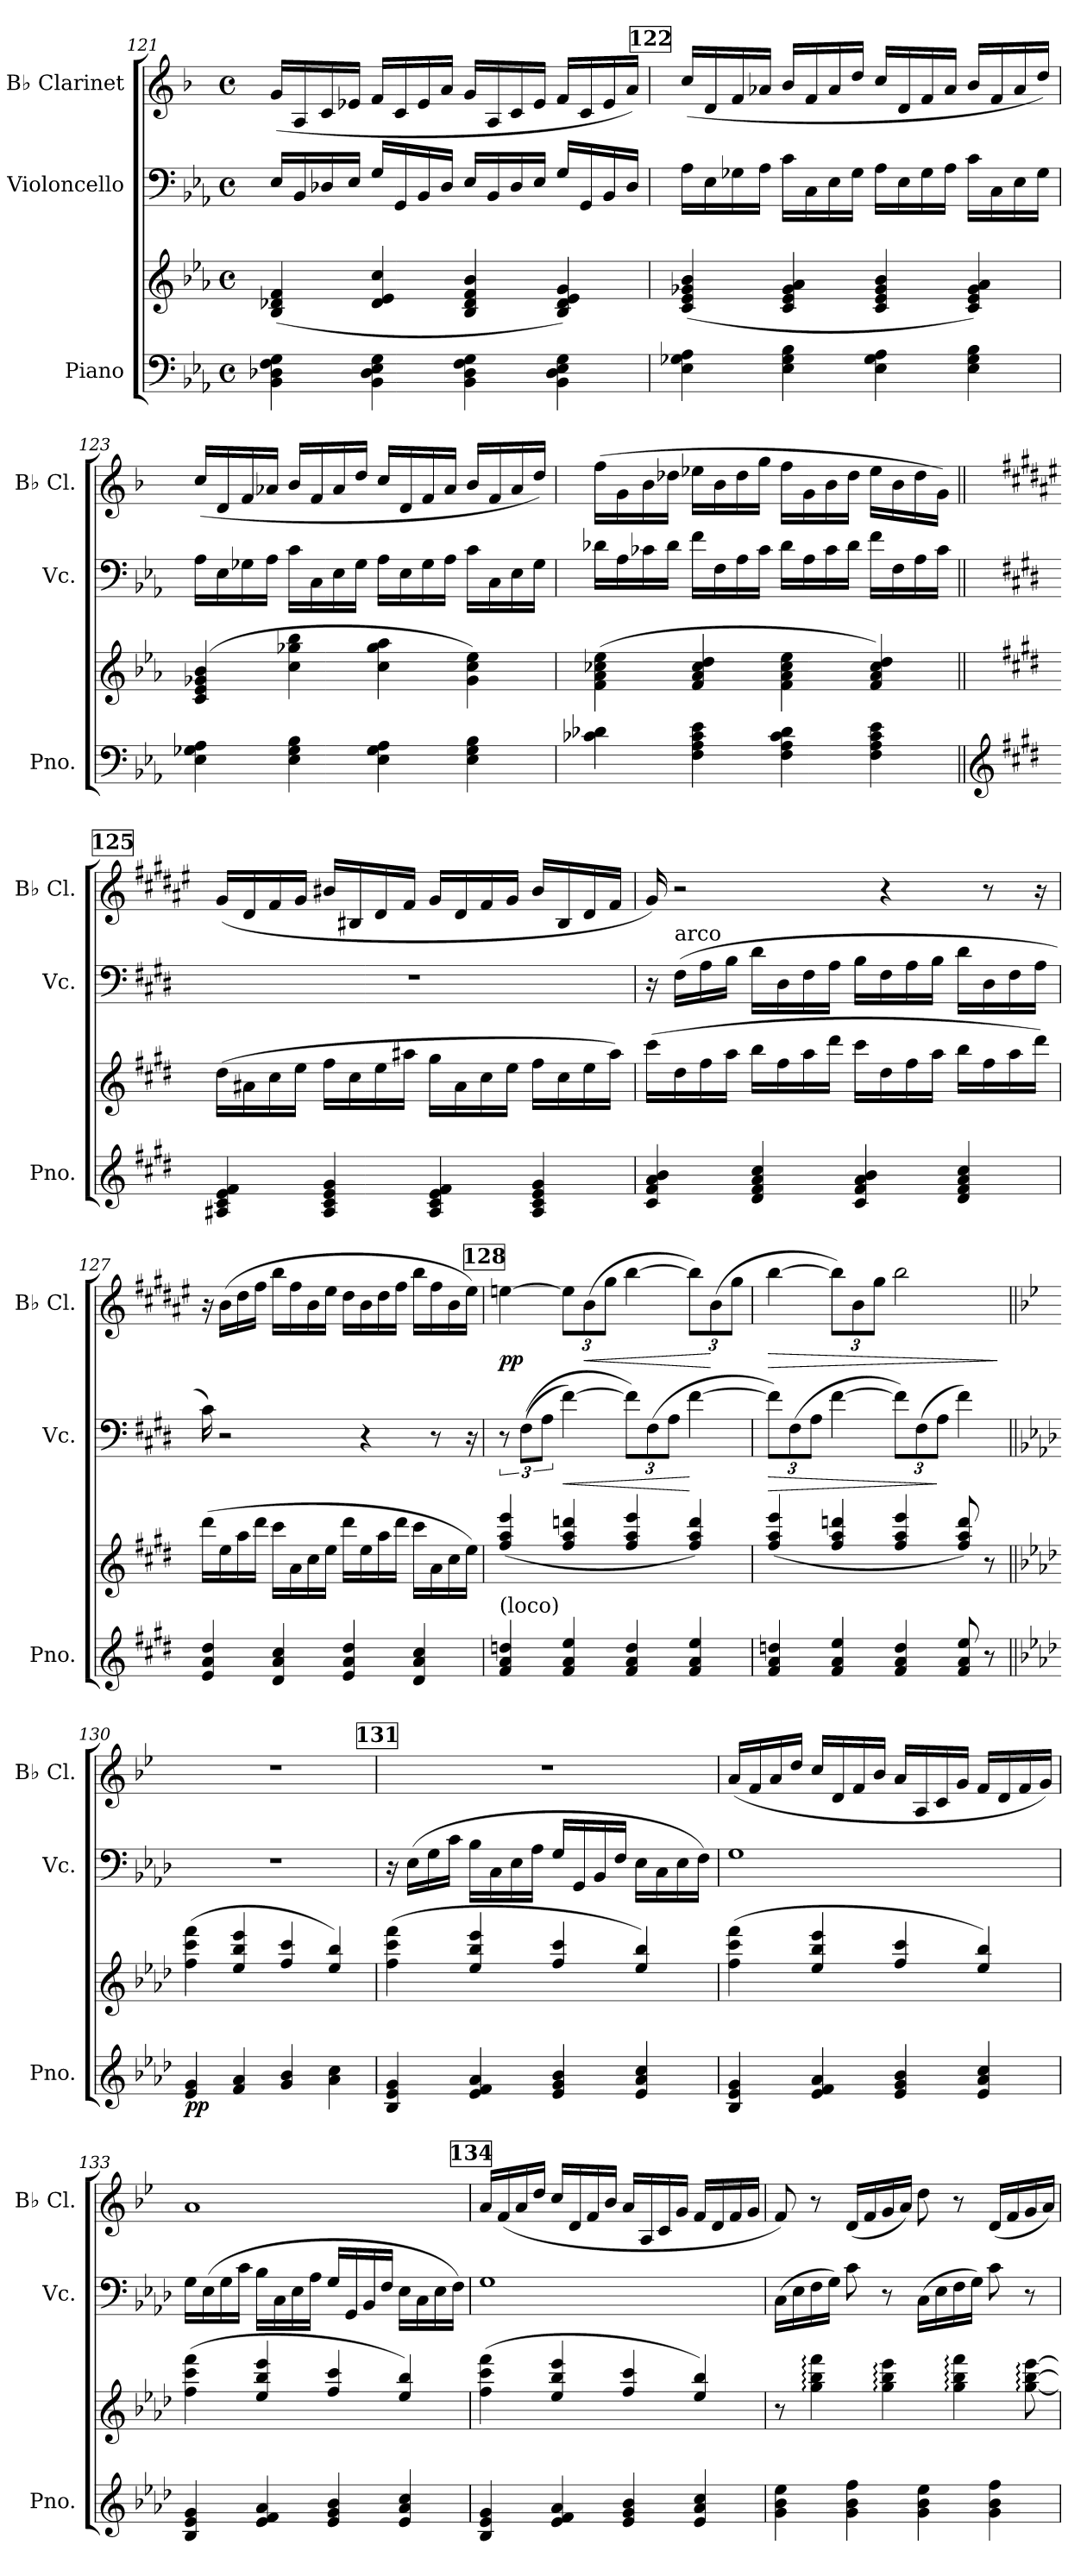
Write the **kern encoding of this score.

**kern	**kern	**dynam	**kern	**dynam	**kern	**dynam
*part3	*part3	*part3	*part2	*part2	*part1	*part1
*staff4	*staff3	*staff3/4	*staff2	*staff2	*staff1	*staff1
*I"Piano	*	*	*I"Violoncello	*	*I"B♭ Clarinet	*
*I'Pno.	*	*	*I'Vc.	*	*I'B♭ Cl.	*
!!LO:PB:g=z
*clefF4	*clefG2	*	*clefF4	*	*clefG2	*
*	*	*	*	*	*ITrd1c2	*
*k[b-e-a-]	*k[b-e-a-]	*	*k[b-e-a-]	*	*k[b-e-a-]	*
*M4/4	*M4/4	*	*M4/4	*	*M4/4	*
*met(c)	*met(c)	*	*met(c)	*	*met(c)	*
=121	=121	=121	=121	=121	=121	=121
4BB-\ 4D-X\ 4F\ 4G\	(<4B-/ 4d-X/ 4f/	.	16E-/LL	.	(<16f/LL	.
.	.	.	16BB-/	.	16G/	.
.	.	.	16D-X/	.	16B-/	.
.	.	.	16E-/JJ	.	16d-X/JJ	.
4BB-\ 4D-\ 4E-\ 4G\	4d-/ 4e-/ 4cc/	.	16G/LL	.	16e-/LL	.
.	.	.	16GG/	.	16B-/	.
.	.	.	16BB-/	.	16d-/	.
.	.	.	16D-/JJ	.	16g/JJ	.
4BB-\ 4D-\ 4F\ 4G\	4B-/ 4d-/ 4f/ 4b-/	.	16E-/LL	.	16f/LL	.
.	.	.	16BB-/	.	16G/	.
.	.	.	16D-/	.	16B-/	.
.	.	.	16E-/JJ	.	16d-/JJ	.
4BB-\ 4D-\ 4E-\ 4G\	4B-/ 4d-/ 4e-/ 4g/)	.	16G/LL	.	16e-/LL	.
.	.	.	16GG/	.	16B-/	.
.	.	.	16BB-/	.	16d-/	.
.	.	.	16D-/JJ	.	16g/JJ)	.
!!LO:REH:place=s1:a:B:fs=14:t=122
=122	=122	=122	=122	=122	=122	=122
4E-\ 4G-X\ 4A-\	(<4c/ 4e-/ 4g-X/ 4b-/	.	16A-\LL	.	(<16b-/LL	.
.	.	.	16E-\	.	16c/	.
.	.	.	16G-X\	.	16e-/	.
.	.	.	16A-\JJ	.	16g-X/JJ	.
4E-\ 4G-\ 4B-\	4c/ 4e-/ 4g-/ 4a-/	.	16c\LL	.	16a-/LL	.
.	.	.	16C\	.	16e-/	.
.	.	.	16E-\	.	16g-/	.
.	.	.	16G-\JJ	.	16cc/JJ	.
4E-\ 4G-\ 4A-\	4c/ 4e-/ 4g-/ 4b-/	.	16A-\LL	.	16b-/LL	.
.	.	.	16E-\	.	16c/	.
.	.	.	16G-\	.	16e-/	.
.	.	.	16A-\JJ	.	16g-/JJ	.
4E-\ 4G-\ 4B-\	4c/ 4e-/ 4g-/ 4a-/)	.	16c\LL	.	16a-/LL	.
.	.	.	16C\	.	16e-/	.
.	.	.	16E-\	.	16g-/	.
.	.	.	16G-\JJ	.	16cc/JJ)	.
!!LO:LB:g=z
=123	=123	=123	=123	=123	=123	=123
4E-\ 4G-X\ 4A-\	(>4c/ 4e-/ 4g-X/ 4b-/	.	16A-\LL	.	(<16b-/LL	.
.	.	.	16E-\	.	16c/	.
.	.	.	16G-X\	.	16e-/	.
.	.	.	16A-\JJ	.	16g-X/JJ	.
4E-\ 4G-\ 4B-\	4cc\ 4gg-X\ 4bb-\	.	16c\LL	.	16a-/LL	.
.	.	.	16C\	.	16e-/	.
.	.	.	16E-\	.	16g-/	.
.	.	.	16G-\JJ	.	16cc/JJ	.
4E-\ 4G-\ 4A-\	4cc\ 4gg-\ 4aa-\	.	16A-\LL	.	16b-/LL	.
.	.	.	16E-\	.	16c/	.
.	.	.	16G-\	.	16e-/	.
.	.	.	16A-\JJ	.	16g-/JJ	.
4E-\ 4G-\ 4B-\	4g-\ 4cc\ 4ee-\)	.	16c\LL	.	16a-/LL	.
.	.	.	16C\	.	16e-/	.
.	.	.	16E-\	.	16g-/	.
.	.	.	16G-\JJ	.	16cc/JJ)	.
=124	=124	=124	=124	=124	=124	=124
4c-X\ 4d-X\	(>4f\ 4a-\ 4cc-X\ 4ee-\	.	16d-X\LL	.	(>16ee-\LL	.
.	.	.	16A-\	.	16f\	.
.	.	.	16c-X\	.	16a-\	.
.	.	.	16d-\JJ	.	16cc-X\JJ	.
4F\ 4A-\ 4c-\ 4e-\	4f/ 4a-/ 4cc-/ 4dd/	.	16f\LL	.	16dd-X\LL	.
.	.	.	16F\	.	16a-\	.
.	.	.	16A-\	.	16cc-\	.
.	.	.	16c-\JJ	.	16ff\JJ	.
4F\ 4A-\ 4c-\ 4d-\	4f\ 4a-\ 4cc-\ 4ee-\	.	16d-\LL	.	16ee-\LL	.
.	.	.	16A-\	.	16f\	.
.	.	.	16c-\	.	16a-\	.
.	.	.	16d-\JJ	.	16cc-\JJ	.
4F\ 4A-\ 4c-\ 4e-\	4f/ 4a-/ 4cc-/ 4dd/)	.	16f\LL	.	16dd-\LL	.
.	.	.	16F\	.	16a-\	.
.	.	.	16A-\	.	16cc-\	.
.	.	.	16c-\JJ	.	16f\JJ)	.
!!LO:PB:g=z
!!LO:REH:place=s1:a:B:fs=14:t=125
=125||	=125||	=125||	=125||	=125||	=125||	=125||
*clefG2	*	*	*	*	*	*
*k[f#c#g#d#]	*k[f#c#g#d#]	*	*k[f#c#g#d#]	*	*k[f#c#g#d#]	*
4A#X/ 4c#/ 4e/ 4f#/	(>16dd#\LL	.	1r	.	(<16f#/LL	.
.	16a#X\	.	.	.	16c#/	.
.	16cc#\	.	.	.	16e/	.
.	16ee\JJ	.	.	.	16f#/JJ	.
4A#/ 4c#/ 4e/ 4g#/	16ff#\LL	.	.	.	16a#X/LL	.
.	16cc#\	.	.	.	16A#X/	.
.	16ee\	.	.	.	16c#/	.
.	16aa#X\JJ	.	.	.	16e/JJ	.
4A#/ 4c#/ 4e/ 4f#/	16gg#\LL	.	.	.	16f#/LL	.
.	16a#\	.	.	.	16c#/	.
.	16cc#\	.	.	.	16e/	.
.	16ee\JJ	.	.	.	16f#/JJ	.
4A#/ 4c#/ 4e/ 4g#/	16ff#\LL	.	.	.	16a#/LL	.
.	16cc#\	.	.	.	16A#/	.
.	16ee\	.	.	.	16c#/	.
.	16aa#\JJ)	.	.	.	16e/JJ	.
=126	=126	=126	=126	=126	=126	=126
4c#/ 4f#/ 4a/ 4b/	(>16ccc#\LL	.	16r	.	16f#/)	.
!	!	!	!LO:TX:a:t=arco	!	!	!
.	16dd#\	.	(>16F#\LL	.	2r	.
.	16ff#\	.	16A\	.	.	.
.	16aa\JJ	.	16B\JJ	.	.	.
4d#/ 4f#/ 4a/ 4cc#/	16bb\LL	.	16d#\LL	.	.	.
.	16ff#\	.	16D#\	.	.	.
.	16aa\	.	16F#\	.	.	.
.	16ddd#\JJ	.	16A\JJ	.	.	.
4c#/ 4f#/ 4a/ 4b/	16ccc#\LL	.	16B\LL	.	.	.
.	16dd#\	.	16F#\	.	4r	.
.	16ff#\	.	16A\	.	.	.
.	16aa\JJ	.	16B\JJ	.	.	.
4d#/ 4f#/ 4a/ 4cc#/	16bb\LL	.	16d#\LL	.	.	.
.	16ff#\	.	16D#\	.	8r	.
.	16aa\	.	16F#\	.	.	.
.	16ddd#\JJ)	.	16A\JJ	.	16r	.
!!LO:LB:g=z
=127	=127	=127	=127	=127	=127	=127
4e/ 4a/ 4dd#/	(>16ddd#\LL	.	16c#\)	.	16r	.
.	16ee\	.	2r	.	(>16a\LL	.
.	16aa\	.	.	.	16cc#\	.
.	16ddd#\JJ	.	.	.	16ee\JJ	.
4d#/ 4a/ 4cc#/	16ccc#\LL	.	.	.	16aa\LL	.
.	16a\	.	.	.	16ee\	.
.	16cc#\	.	.	.	16a\	.
.	16ee\JJ	.	.	.	16dd#\JJ	.
4e/ 4a/ 4dd#/	16ddd#\LL	.	.	.	16cc#\LL	.
.	16ee\	.	4r	.	16a\	.
.	16aa\	.	.	.	16cc#\	.
.	16ddd#\JJ	.	.	.	16ee\JJ	.
4d#/ 4a/ 4cc#/	16ccc#\LL	.	.	.	16aa\LL	.
.	16a\	.	8r	.	16ee\	.
.	16cc#\	.	.	.	16a\	.
.	16ee\JJ)	.	16r	.	16dd#\JJ)	.
!!LO:REH:place=s1:a:B:fs=14:t=128
=128	=128	=128	=128	=128	=128	=128
!LO:TX:a:t=(loco)	!	!	!	!	!	!
!	!	!	!	!	!	!LO:DY:b
4f#/ 4a/ 4ddn/	(<4ff#/ 4aa/ 4eee/	.	12r	.	[4ddn\	pp
.	.	.	(<(>12F#\L	.	.	.
.	.	.	12A\J	.	.	.
!	!	!	!	!LO:HP:b	!	!
*	*	*	*	*	*Xbrackettup	*
4f#/ 4a/ 4ee/	4ff#/ 4aa/ 4dddn/	.	[4f#\)	<	12dd\L]	.
!	!	!	!	!	!	!LO:HP:b
.	.	.	.	.	(>12a\	<
.	.	.	.	.	12ff#\J	.
*	*	*	*Xbrackettup	*	*	*
4f#/ 4a/ 4dd/	4ff#/ 4aa/ 4eee/	.	12f#\L])	.	[4aa\	.
.	.	.	(>12F#\	.	.	.
.	.	.	12A\J	.	.	.
4f#/ 4a/ 4ee/	4ff#/ 4aa/ 4ddd/)	.	[4f#\	[	12aa\L])	.
.	.	.	.	.	(>12a\	[
.	.	.	.	.	12ff#\J	.
=129	=129	=129	=129	=129	=129	=129
!	!	!	!	!LO:HP:b	!	!LO:HP:b
4f#/ 4a/ 4ddn/	(<4ff#/ 4aa/ 4eee/	.	12f#\L])	>	[4aa\	>
.	.	.	(>12F#\	.	.	.
.	.	.	12A\J	.	.	.
4f#/ 4a/ 4ee/	4ff#/ 4aa/ 4dddn/	.	[4f#\	.	12aa\L])	.
.	.	.	.	.	12a\	.
.	.	.	.	.	12ff#\J	.
4f#/ 4a/ 4dd/	4ff#/ 4aa/ 4eee/	.	12f#\L])	.	2aa\	.
.	.	.	(>12F#\	.	.	.
.	.	.	12A\J	]	.	.
8f#/ 8a/ 8ee/	8ff#/ 8aa/ 8ddd/)	.	4f#\)	.	.	.
8r	8r	.	.	.	.	.
.	.	.	.	.	.	]
!!LO:PB:g=z
=130||	=130||	=130||	=130||	=130||	=130||	=130||
*k[b-e-a-d-]	*k[b-e-a-d-]	*	*k[b-e-a-d-]	*	*k[b-e-a-d-]	*
!	!	!LO:DY:b=2	!	!	!	!
4e-/ 4g/	(>4ff\ 4ccc\ 4fff\	pp	1r	.	1r	.
4f/ 4a-/	4ee-/ 4bb-/ 4eee-/	.	.	.	.	.
4g/ 4b-/	4ff/ 4ccc/	.	.	.	.	.
4a-\ 4cc\	4ee-/ 4bb-/)	.	.	.	.	.
!!LO:REH:place=s1:a:B:fs=14:t=131
=131	=131	=131	=131	=131	=131	=131
4B-/ 4e-/ 4g/	(>4ff\ 4ccc\ 4fff\	.	16r	.	1r	.
.	.	.	(>16E-\LL	.	.	.
.	.	.	16G\	.	.	.
.	.	.	16c\JJ	.	.	.
4e-/ 4f/ 4a-/	4ee-/ 4bb-/ 4eee-/	.	16B-\LL	.	.	.
.	.	.	16C\	.	.	.
.	.	.	16E-\	.	.	.
.	.	.	16A-\JJ	.	.	.
4e-/ 4g/ 4b-/	4ff/ 4ccc/	.	16G/LL	.	.	.
.	.	.	16GG/	.	.	.
.	.	.	16BB-/	.	.	.
.	.	.	16F/JJ	.	.	.
4e-/ 4a-/ 4cc/	4ee-/ 4bb-/)	.	16E-\LL	.	.	.
.	.	.	16C\	.	.	.
.	.	.	16E-\	.	.	.
.	.	.	16F\JJ)	.	.	.
=132	=132	=132	=132	=132	=132	=132
4B-/ 4e-/ 4g/	(>4ff\ 4ccc\ 4fff\	.	1G	.	(<16g/LL	.
.	.	.	.	.	16e-/	.
.	.	.	.	.	16g/	.
.	.	.	.	.	16cc/JJ	.
4e-/ 4f/ 4a-/	4ee-/ 4bb-/ 4eee-/	.	.	.	16b-/LL	.
.	.	.	.	.	16c/	.
.	.	.	.	.	16e-/	.
.	.	.	.	.	16a-/JJ	.
4e-/ 4g/ 4b-/	4ff/ 4ccc/	.	.	.	16g/LL	.
.	.	.	.	.	16G/	.
.	.	.	.	.	16B-/	.
.	.	.	.	.	16f/JJ	.
4e-/ 4a-/ 4cc/	4ee-/ 4bb-/)	.	.	.	16e-/LL	.
.	.	.	.	.	16c/	.
.	.	.	.	.	16e-/	.
.	.	.	.	.	16f/JJ)	.
!!LO:LB:g=z
=133	=133	=133	=133	=133	=133	=133
4B-/ 4e-/ 4g/	(>4ff\ 4ccc\ 4fff\	.	16G\LL	.	1g	.
.	.	.	(>16E-\	.	.	.
.	.	.	16G\	.	.	.
.	.	.	16c\JJ	.	.	.
4e-/ 4f/ 4a-/	4ee-/ 4bb-/ 4eee-/	.	16B-\LL	.	.	.
.	.	.	16C\	.	.	.
.	.	.	16E-\	.	.	.
.	.	.	16A-\JJ	.	.	.
4e-/ 4g/ 4b-/	4ff/ 4ccc/	.	16G/LL	.	.	.
.	.	.	16GG/	.	.	.
.	.	.	16BB-/	.	.	.
.	.	.	16F/JJ	.	.	.
4e-/ 4a-/ 4cc/	4ee-/ 4bb-/)	.	16E-\LL	.	.	.
.	.	.	16C\	.	.	.
.	.	.	16E-\	.	.	.
.	.	.	16F\JJ)	.	.	.
!!LO:REH:place=s1:a:B:fs=14:t=134
=134	=134	=134	=134	=134	=134	=134
4B-/ 4e-/ 4g/	(>4ff\ 4ccc\ 4fff\	.	1G	.	16g/LL	.
.	.	.	.	.	(<16e-/	.
.	.	.	.	.	16g/	.
.	.	.	.	.	16cc/JJ	.
4e-/ 4f/ 4a-/	4ee-/ 4bb-/ 4eee-/	.	.	.	16b-/LL	.
.	.	.	.	.	16c/	.
.	.	.	.	.	16e-/	.
.	.	.	.	.	16a-/JJ	.
4e-/ 4g/ 4b-/	4ff/ 4ccc/	.	.	.	16g/LL	.
.	.	.	.	.	16G/	.
.	.	.	.	.	16B-/	.
.	.	.	.	.	16f/JJ	.
4e-/ 4a-/ 4cc/	4ee-/ 4bb-/)	.	.	.	16e-/LL	.
.	.	.	.	.	16c/	.
.	.	.	.	.	16e-/	.
.	.	.	.	.	16f/JJ	.
!!LO:LB:g=z
=135	=135	=135	=135	=135	=135	=135
4g\ 4b-\ 4ee-\	8r	.	(>16C\LL	.	8e-/)	.
.	.	.	16E-\	.	.	.
.	4gg\: 4bb-\: 4fff\:	.	16F\	.	8r	.
.	.	.	16G\JJ)	.	.	.
4g\ 4b-\ 4ff\	.	.	8c\	.	(<16c/LL	.
.	.	.	.	.	16e-/	.
.	4gg\: 4bb-\: 4eee-\:	.	8r	.	16f/	.
.	.	.	.	.	16g/JJ)	.
4g\ 4b-\ 4ee-\	.	.	(>16C\LL	.	8cc\	.
.	.	.	16E-\	.	.	.
.	4gg\: 4bb-\: 4fff\:	.	16F\	.	8r	.
.	.	.	16G\JJ)	.	.	.
4g\ 4b-\ 4ff\	.	.	8c\	.	(<16c/LL	.
.	.	.	.	.	16e-/	.
.	[8gg\: [8bb-\: [8eee-\:	.	8r	.	16f/	.
.	.	.	.	.	16g/JJ)	.
=	=	=	=	=	=	=
*-	*-	*-	*-	*-	*-	*-
